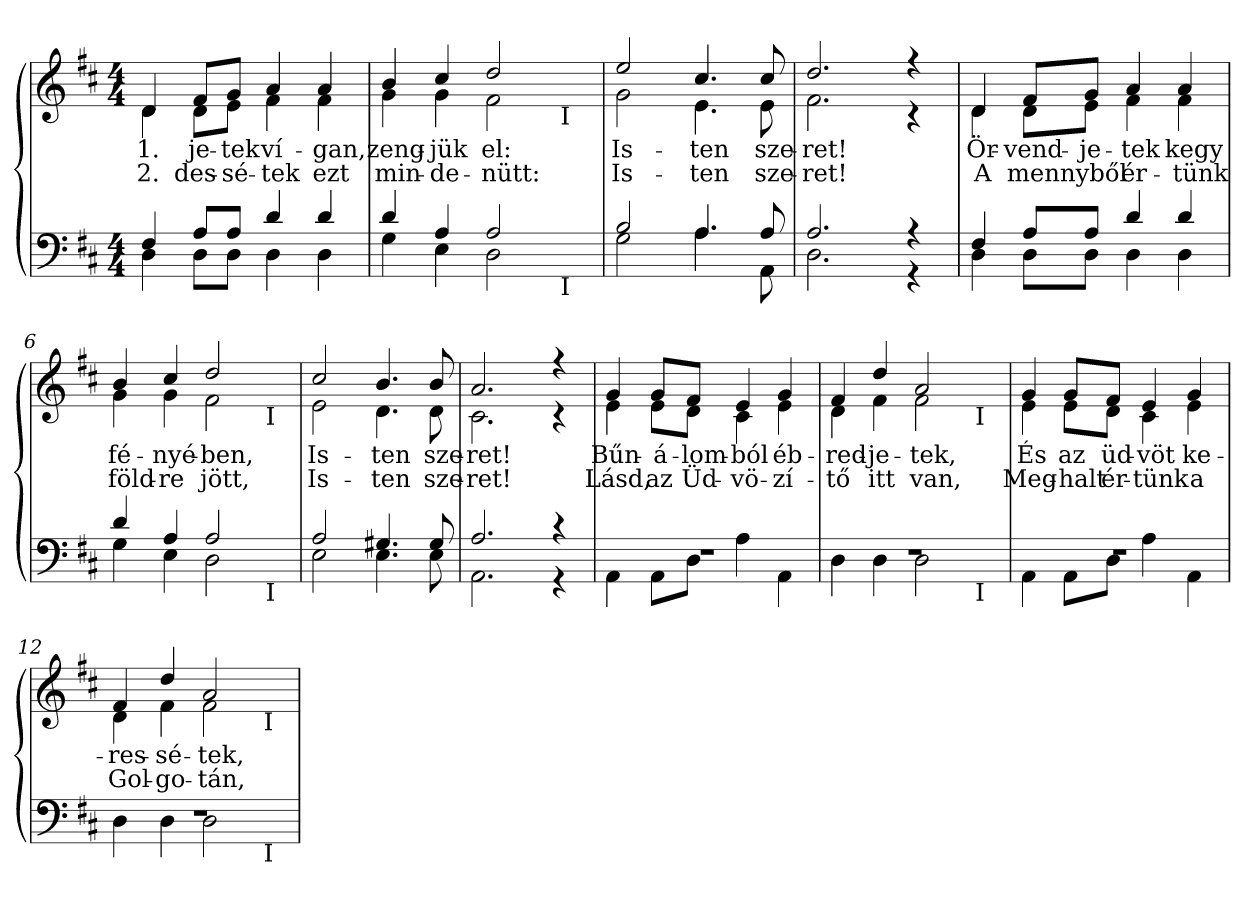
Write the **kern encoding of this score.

**kern	**kern	**text	**text
*part2	*part1	*part1	*part1
*staff2	*staff1	*staff1	*staff1
*clefF4	*clefG2	*	*
*k[f#c#]	*k[f#c#]	*	*
*D:	*D:	*	*
*M4/4	*M4/4	*	*
=1	=1	=1	=1
*^	*	*	*
!	!	!LO:TX:a:B:t=Vivace	!	!
!	!	!	!LO:LY:b	!LO:LY:b
*	*	*^	*	*
4F#/	4D\	4d/	4d\	-1.	-2.
!	!	!	!	!LO:LY:b	!LO:LY:b
8A/L	8D\L	8f#/L	8d\L	je-	des-
!	!	!	!	!LO:LY:b	!LO:LY:b
8A/J	8D\J	8g/J	8e\J	-tek	-sé-
!	!	!	!	!LO:LY:b	!LO:LY:b
4d/	4D\	4a/	4f#\	ví-	-tek
!	!	!	!	!LO:LY:b	!LO:LY:b
4d/	4D\	4a/	4f#\	-gan,	ezt
*	*	*v	*v	*	*
=2	=2	=2	=2	=2
*	*	*^	*	*
!	!	!	!	!LO:LY:b	!LO:LY:b
*	*^	*	*^	*	*
4d/	4G\	2ryy	4b/	4g\	2ryy	zeng-	min-
!	!	!	!	!	!	!LO:LY:b	!LO:LY:b
4A/	4E\	.	4cc#/	4g\	.	-jük	-de-
!	!	!	!	!	!	!LO:LY:b	!LO:LY:b
2A/	2D\	4ryy	2dd/	2f#\	4ryy	el:	-nütt:
.	.	16ryy	.	.	16ryy	.	.
!	!	!	!	!	!LO:TX:b:t=I	!	!
!	!	!LO:TX:b:t=I	!	!	!	!	!
.	.	8.ryy	.	.	8.ryy	.	.
*	*v	*v	*	*	*	*	*
*	*	*v	*v	*v	*	*
=3	=3	=3	=3	=3
*	*^	*^	*	*
*	*	*	*	*^	*	*
!	!	!	!	!	!	!LO:LY:b	!LO:LY:b
*	*v	*v	*	*	*	*	*
*	*	*	*v	*v	*	*
2B/	2G\	2ee/	2g\	Is-	Is-
!	!	!	!	!LO:LY:b	!LO:LY:b
4.A/	4.A\	4.cc#/	4.e\	-ten	-ten
!	!	!	!	!LO:LY:b	!LO:LY:b
8A/	8AA\	8cc#/	8e\	sze-	sze-
=4	=4	=4	=4	=4	=4
!	!	!	!	!LO:LY:b	!LO:LY:b
2.A/	2.D\	2.dd/	2.f#\	-ret!	-ret!
4r	4r	4r	4r	.	.
=5	=5	=5	=5	=5	=5
!	!	!	!	!LO:LY:b	!LO:LY:b
4F#/	4D\	4d/	4d\	Ör-	A
!	!	!	!	!LO:LY:b	!LO:LY:b
8A/L	8D\L	8f#/L	8d\L	-vend-	mennyből
!	!	!	!	!LO:LY:b	!
8A/J	8D\J	8g/J	8e\J	-je-	.
!	!	!	!	!LO:LY:b	!LO:LY:b
4d/	4D\	4a/	4f#\	-tek	ér-
!	!	!	!	!LO:LY:b	!LO:LY:b
4d/	4D\	4a/	4f#\	kegy­	-tünk
*	*	*v	*v	*	*
!!LO:LB:g=z
=6	=6	=6	=6	=6
*	*	*^	*	*
!	!	!	!	!LO:LY:b	!LO:LY:b
*	*^	*	*^	*	*
4d/	4G\	2ryy	4b/	4g\	2ryy	fé-	föld-
!	!	!	!	!	!	!LO:LY:b	!LO:LY:b
4A/	4E\	.	4cc#/	4g\	.	-nyé-	-re
!	!	!	!	!	!	!LO:LY:b	!LO:LY:b
2A/	2D\	4ryy	2dd/	2f#\	4ryy	-ben,	jött,
.	.	16ryy	.	.	16ryy	.	.
!	!	!	!	!	!LO:TX:b:t=I	!	!
!	!	!LO:TX:b:t=I	!	!	!	!	!
.	.	8.ryy	.	.	8.ryy	.	.
*	*v	*v	*	*	*	*	*
*	*	*v	*v	*v	*	*
=7	=7	=7	=7	=7
*	*^	*^	*	*
*	*	*	*	*^	*	*
!	!	!	!	!	!	!LO:LY:b	!LO:LY:b
*	*v	*v	*	*	*	*	*
*	*	*	*v	*v	*	*
2A/	2E\	2cc#/	2e\	Is-	Is-
!	!	!	!	!LO:LY:b	!LO:LY:b
4.G#X/	4.E\	4.b/	4.d\	-ten	-ten
!	!	!	!	!LO:LY:b	!LO:LY:b
8G#/	8E\	8b/	8d\	sze-	sze-
=8	=8	=8	=8	=8	=8
!	!	!	!	!LO:LY:b	!LO:LY:b
2.A/	2.AA\	2.a/	2.c#\	-ret!	-ret!
4r	4r	4r	4r	.	.
=9	=9	=9	=9	=9	=9
!	!	!	!	!LO:LY:b	!LO:LY:b
1rF	4AA\	4g/	4e\	Bűn-	Lásd,
!	!	!	!	!LO:LY:b	!LO:LY:b
.	8AA\L	8g/L	8e\L	-á-	az
!	!	!	!	!LO:LY:b	!LO:LY:b
.	8D\J	8f#/J	8d\J	-lom-	Üd-
!	!	!	!	!LO:LY:b	!LO:LY:b
.	4A\	4e/	4c#\	-ból	-vö-
!	!	!	!	!LO:LY:b	!LO:LY:b
.	4AA\	4g/	4e\	éb-	-zí-
*	*	*v	*v	*	*
=10	=10	=10	=10	=10
*	*	*^	*	*
!	!	!	!	!LO:LY:b	!LO:LY:b
*	*^	*	*^	*	*
1rF	4D\	2ryy	4f#/	4d\	2ryy	-red-	-tő
!	!	!	!	!	!	!LO:LY:b	!LO:LY:b
.	4D\	.	4dd/	4f#\	.	-je-	itt
!	!	!	!	!	!	!LO:LY:b	!LO:LY:b
.	2D\	4ryy	2a/	2f#\	4ryy	-tek,	van,
.	.	16ryy	.	.	16ryy	.	.
!	!	!	!	!	!LO:TX:b:t=I	!	!
!	!	!LO:TX:b:t=I	!	!	!	!	!
.	.	8.ryy	.	.	8.ryy	.	.
*	*v	*v	*	*	*	*	*
*	*	*v	*v	*v	*	*
!!LO:LB:g=z
=11	=11	=11	=11	=11
*	*^	*^	*	*
*	*	*	*	*^	*	*
!	!	!	!	!	!	!LO:LY:b	!LO:LY:b
*	*v	*v	*	*	*	*	*
*	*	*	*v	*v	*	*
1rF	4AA\	4g/	4e\	És	Meg-
!	!	!	!	!LO:LY:b	!LO:LY:b
.	8AA\L	8g/L	8e\L	az	-halt
!	!	!	!	!LO:LY:b	!LO:LY:b
.	8D\J	8f#/J	8d\J	üd-	ér-
!	!	!	!	!LO:LY:b	!LO:LY:b
.	4A\	4e/	4c#\	-vöt	-tünk
!	!	!	!	!LO:LY:b	!LO:LY:b
.	4AA\	4g/	4e\	ke-	a
*	*	*v	*v	*	*
=12	=12	=12	=12	=12
*	*	*^	*	*
!	!	!	!	!LO:LY:b	!LO:LY:b
*	*^	*	*^	*	*
1rF	4D\	2ryy	4f#/	4d\	2ryy	-res-	Gol-
!	!	!	!	!	!	!LO:LY:b	!LO:LY:b
.	4D\	.	4dd/	4f#\	.	-sé-	-go-
!	!	!	!	!	!	!LO:LY:b	!LO:LY:b
.	2D\	4ryy	2a/	2f#\	4ryy	-tek,	-tán,
.	.	16ryy	.	.	16ryy	.	.
!	!	!	!	!	!LO:TX:b:t=I	!	!
!	!	!LO:TX:b:t=I	!	!	!	!	!
.	.	8.ryy	.	.	8.ryy	.	.
*v	*v	*v	*	*	*	*	*
*	*v	*v	*v	*	*
=	=	=	=
*-	*-	*-	*-
